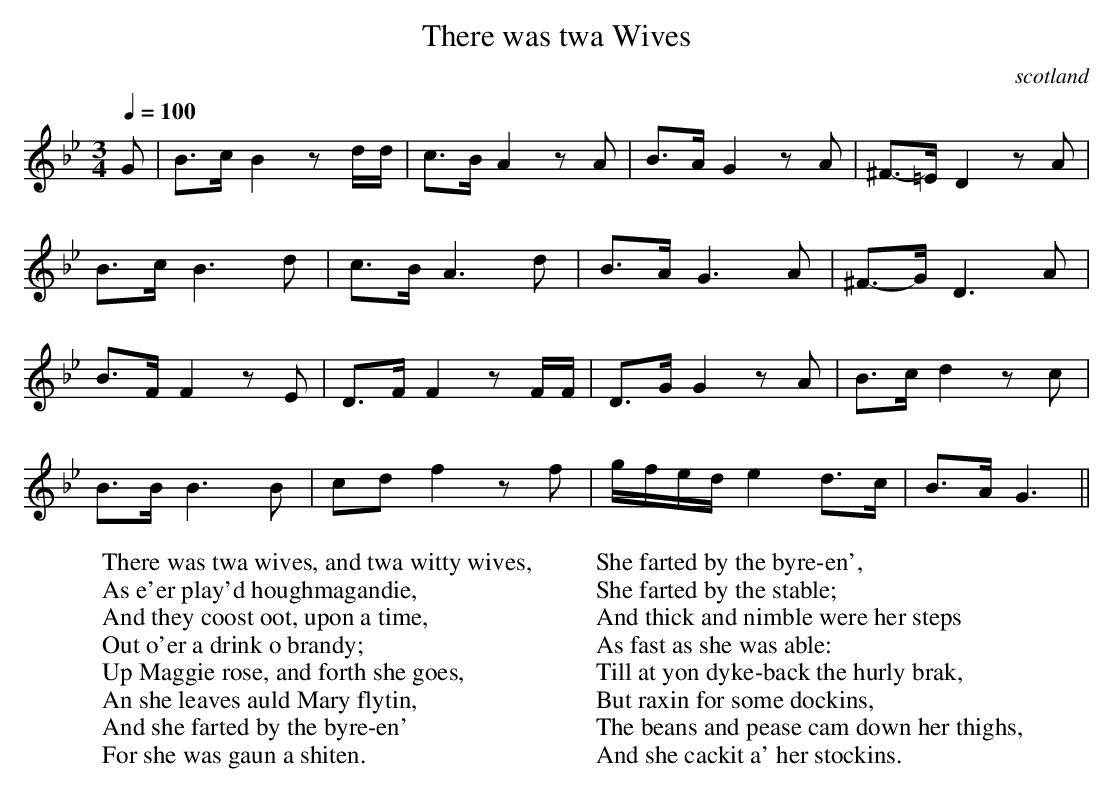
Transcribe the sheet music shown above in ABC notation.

X:1
T:There was twa Wives
O:scotland
M:3/4
L:1/8
Q:1/4=100
W:There was twa wives, and twa witty wives,
W:As e'er play'd houghmagandie,
W:And they coost oot, upon a time,
W:Out o'er a drink o brandy;
W:Up Maggie rose, and forth she goes,
W:An she leaves auld Mary flytin,
W:And she farted by the byre-en'
W:For she was gaun a shiten.
W:
W:She farted by the byre-en',
W:She farted by the stable;
W:And thick and nimble were her steps
W:As fast as she was able:
W:Till at yon dyke-back the hurly brak,
W:But raxin for some dockins,
W:The beans and pease cam down her thighs,
W:And she cackit a' her stockins.
K:Bb
G|B3/2c/ B2 zd/d/|c3/2B/ A2 zA|B3/2A/ G2 zA|^F3/2-=E/ D2 zA|
B3/2c/ B3d|c3/2B/ A3d|B3/2A/ G3A|^F3/2-G/ D3A|
B3/2F/ F2 zE|D3/2F/ F2 zF/F/|D3/2G/ G2 zA|B3/2-c/ d2 zc|
B3/2B/ B3B|cd f2 zf|g/-f/-e/-d/ e2 d3/2c/|B3/2-A/ G3||
